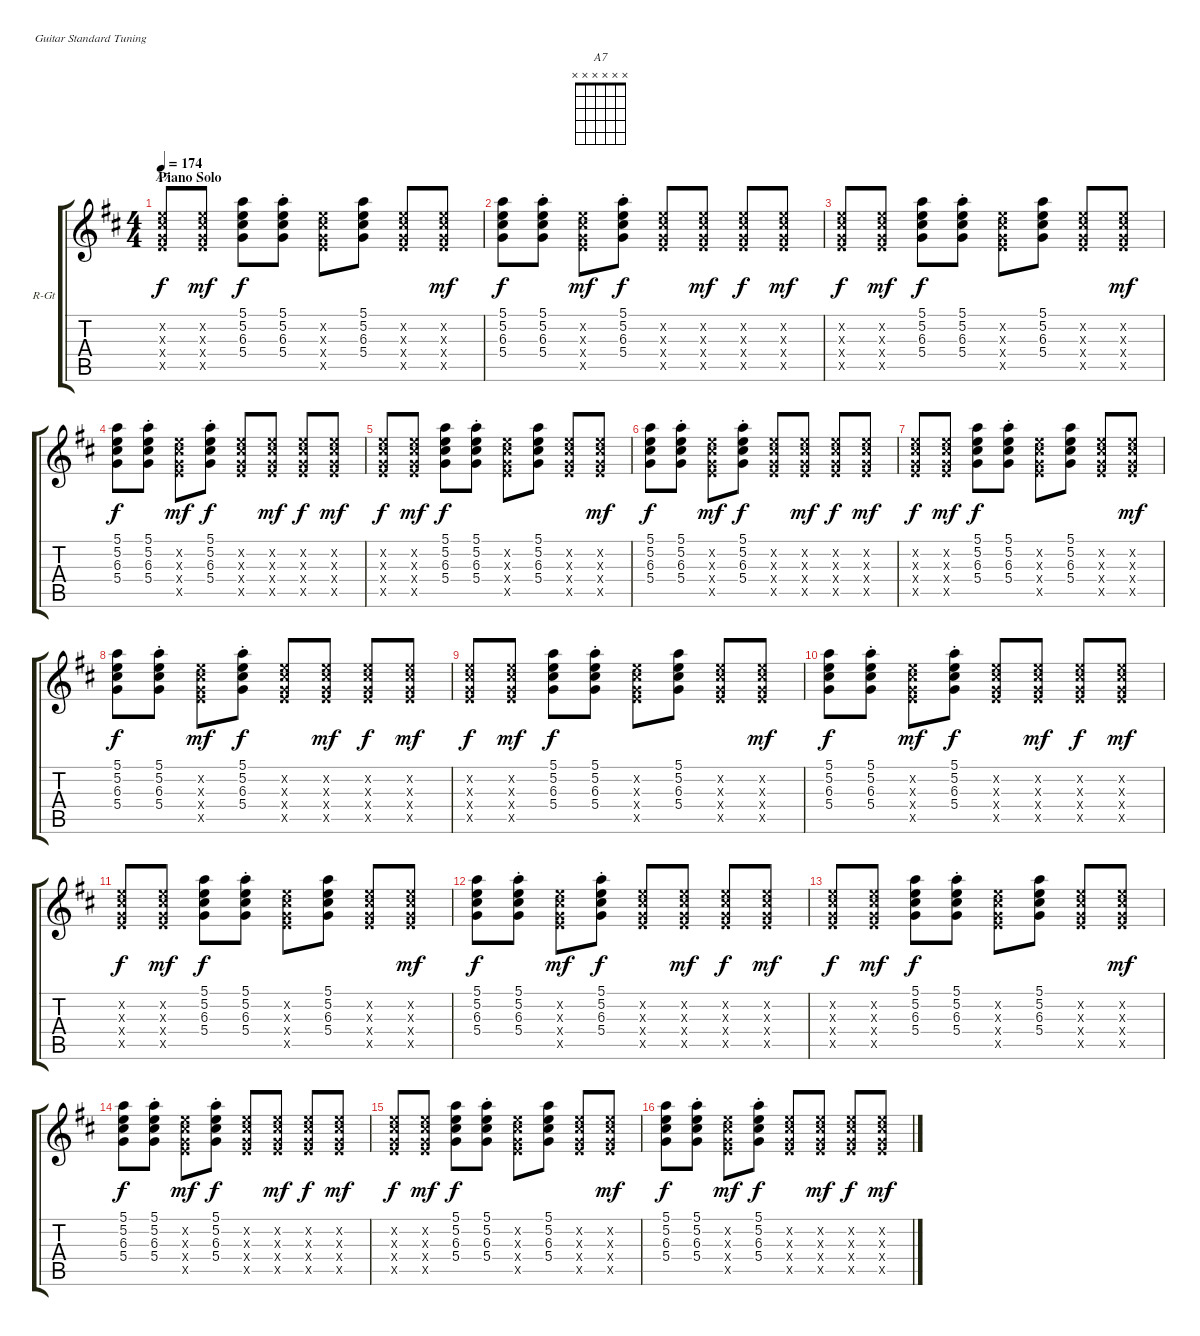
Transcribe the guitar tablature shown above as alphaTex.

\bracketExtendMode groupsimilarinstruments
\firstSystemTrackNameOrientation horizontal
\otherSystemsTrackNameOrientation horizontal
\track ("Rhythm Guitar" "R-Gt") {instrument electricguitarclean}
\staff {score tabs}
\tuning (E4 B3 G3 D3 A2 E2)
\chord ("A7" x x x x x x)
\ts (4 4)
\section ("" "Piano Solo")
\tempo 174
\clef g2
\scale
0.333333
\ks d
(5.2{x} 6.3{x} 5.4{x} 7.5{x}).8{ch "A7" dy f} (5.2{x} 6.3{x} 5.4{x} 7.5{x}).8{dy mf} (5.2 6.3 5.4 5.1).8{dy f} (5.2{st} 6.3{st} 5.4{st} 5.1{st}).8 (5.2{x} 6.3{x} 5.4{x} 7.5{x}).8 (5.2 6.3 5.4 5.1).8 (5.2{x} 6.3{x} 5.4{x} 7.5{x}).8 (5.2{x} 6.3{x} 5.4{x} 7.5{x}).8{dy mf} |
\scale
0.333333 (5.2 6.3 5.4 5.1).8{dy f} (5.2{st} 6.3{st} 5.4{st} 5.1{st}).8 (5.2{x} 6.3{x} 5.4{x} 7.5{x}).8{dy mf} (5.2{st} 6.3{st} 5.4{st} 5.1{st}).8{dy f} (5.2{x} 6.3{x} 5.4{x} 7.5{x}).8 (5.2{x} 6.3{x} 5.4{x} 7.5{x}).8{dy mf} (5.2{x} 6.3{x} 5.4{x} 7.5{x}).8{dy f} (5.2{x} 6.3{x} 5.4{x} 7.5{x}).8{dy mf} |
\scale
0.333333 (5.2{x} 6.3{x} 5.4{x} 7.5{x}).8{dy f} (5.2{x} 6.3{x} 5.4{x} 7.5{x}).8{dy mf} (5.2 6.3 5.4 5.1).8{dy f} (5.2{st} 6.3{st} 5.4{st} 5.1{st}).8 (5.2{x} 6.3{x} 5.4{x} 7.5{x}).8 (5.2 6.3 5.4 5.1).8 (5.2{x} 6.3{x} 5.4{x} 7.5{x}).8 (5.2{x} 6.3{x} 5.4{x} 7.5{x}).8{dy mf} |
\scale
0.333333 (5.2 6.3 5.4 5.1).8{dy f} (5.2{st} 6.3{st} 5.4{st} 5.1{st}).8 (5.2{x} 6.3{x} 5.4{x} 7.5{x}).8{dy mf} (5.2{st} 6.3{st} 5.4{st} 5.1{st}).8{dy f} (5.2{x} 6.3{x} 5.4{x} 7.5{x}).8 (5.2{x} 6.3{x} 5.4{x} 7.5{x}).8{dy mf} (5.2{x} 6.3{x} 5.4{x} 7.5{x}).8{dy f} (5.2{x} 6.3{x} 5.4{x} 7.5{x}).8{dy mf} |
\scale
0.333333 (5.2{x} 6.3{x} 5.4{x} 7.5{x}).8{dy f} (5.2{x} 6.3{x} 5.4{x} 7.5{x}).8{dy mf} (5.2 6.3 5.4 5.1).8{dy f} (5.2{st} 6.3{st} 5.4{st} 5.1{st}).8 (5.2{x} 6.3{x} 5.4{x} 7.5{x}).8 (5.2 6.3 5.4 5.1).8 (5.2{x} 6.3{x} 5.4{x} 7.5{x}).8 (5.2{x} 6.3{x} 5.4{x} 7.5{x}).8{dy mf} |
\scale
0.333333 (5.2 6.3 5.4 5.1).8{dy f} (5.2{st} 6.3{st} 5.4{st} 5.1{st}).8 (5.2{x} 6.3{x} 5.4{x} 7.5{x}).8{dy mf} (5.2{st} 6.3{st} 5.4{st} 5.1{st}).8{dy f} (5.2{x} 6.3{x} 5.4{x} 7.5{x}).8 (5.2{x} 6.3{x} 5.4{x} 7.5{x}).8{dy mf} (5.2{x} 6.3{x} 5.4{x} 7.5{x}).8{dy f} (5.2{x} 6.3{x} 5.4{x} 7.5{x}).8{dy mf} |
\scale
0.333333 (5.2{x} 6.3{x} 5.4{x} 7.5{x}).8{dy f} (5.2{x} 6.3{x} 5.4{x} 7.5{x}).8{dy mf} (5.2 6.3 5.4 5.1).8{dy f} (5.2{st} 6.3{st} 5.4{st} 5.1{st}).8 (5.2{x} 6.3{x} 5.4{x} 7.5{x}).8 (5.2 6.3 5.4 5.1).8 (5.2{x} 6.3{x} 5.4{x} 7.5{x}).8 (5.2{x} 6.3{x} 5.4{x} 7.5{x}).8{dy mf} |
\scale
0.333333 (5.2 6.3 5.4 5.1).8{dy f} (5.2{st} 6.3{st} 5.4{st} 5.1{st}).8 (5.2{x} 6.3{x} 5.4{x} 7.5{x}).8{dy mf} (5.2{st} 6.3{st} 5.4{st} 5.1{st}).8{dy f} (5.2{x} 6.3{x} 5.4{x} 7.5{x}).8 (5.2{x} 6.3{x} 5.4{x} 7.5{x}).8{dy mf} (5.2{x} 6.3{x} 5.4{x} 7.5{x}).8{dy f} (5.2{x} 6.3{x} 5.4{x} 7.5{x}).8{dy mf} |
\scale
0.333333 (5.2{x} 6.3{x} 5.4{x} 7.5{x}).8{dy f} (5.2{x} 6.3{x} 5.4{x} 7.5{x}).8{dy mf} (5.2 6.3 5.4 5.1).8{dy f} (5.2{st} 6.3{st} 5.4{st} 5.1{st}).8 (5.2{x} 6.3{x} 5.4{x} 7.5{x}).8 (5.2 6.3 5.4 5.1).8 (5.2{x} 6.3{x} 5.4{x} 7.5{x}).8 (5.2{x} 6.3{x} 5.4{x} 7.5{x}).8{dy mf} |
\scale
0.333333 (5.2 6.3 5.4 5.1).8{dy f} (5.2{st} 6.3{st} 5.4{st} 5.1{st}).8 (5.2{x} 6.3{x} 5.4{x} 7.5{x}).8{dy mf} (5.2{st} 6.3{st} 5.4{st} 5.1{st}).8{dy f} (5.2{x} 6.3{x} 5.4{x} 7.5{x}).8 (5.2{x} 6.3{x} 5.4{x} 7.5{x}).8{dy mf} (5.2{x} 6.3{x} 5.4{x} 7.5{x}).8{dy f} (5.2{x} 6.3{x} 5.4{x} 7.5{x}).8{dy mf} |
\scale
0.333333 (5.2{x} 6.3{x} 5.4{x} 7.5{x}).8{dy f} (5.2{x} 6.3{x} 5.4{x} 7.5{x}).8{dy mf} (5.2 6.3 5.4 5.1).8{dy f} (5.2{st} 6.3{st} 5.4{st} 5.1{st}).8 (5.2{x} 6.3{x} 5.4{x} 7.5{x}).8 (5.2 6.3 5.4 5.1).8 (5.2{x} 6.3{x} 5.4{x} 7.5{x}).8 (5.2{x} 6.3{x} 5.4{x} 7.5{x}).8{dy mf} |
\scale
0.333333 (5.2 6.3 5.4 5.1).8{dy f} (5.2{st} 6.3{st} 5.4{st} 5.1{st}).8 (5.2{x} 6.3{x} 5.4{x} 7.5{x}).8{dy mf} (5.2{st} 6.3{st} 5.4{st} 5.1{st}).8{dy f} (5.2{x} 6.3{x} 5.4{x} 7.5{x}).8 (5.2{x} 6.3{x} 5.4{x} 7.5{x}).8{dy mf} (5.2{x} 6.3{x} 5.4{x} 7.5{x}).8{dy f} (5.2{x} 6.3{x} 5.4{x} 7.5{x}).8{dy mf} |
\scale
0.333333 (5.2{x} 6.3{x} 5.4{x} 7.5{x}).8{dy f} (5.2{x} 6.3{x} 5.4{x} 7.5{x}).8{dy mf} (5.2 6.3 5.4 5.1).8{dy f} (5.2{st} 6.3{st} 5.4{st} 5.1{st}).8 (5.2{x} 6.3{x} 5.4{x} 7.5{x}).8 (5.2 6.3 5.4 5.1).8 (5.2{x} 6.3{x} 5.4{x} 7.5{x}).8 (5.2{x} 6.3{x} 5.4{x} 7.5{x}).8{dy mf} |
\scale
0.333333 (5.2 6.3 5.4 5.1).8{dy f} (5.2{st} 6.3{st} 5.4{st} 5.1{st}).8 (5.2{x} 6.3{x} 5.4{x} 7.5{x}).8{dy mf} (5.2{st} 6.3{st} 5.4{st} 5.1{st}).8{dy f} (5.2{x} 6.3{x} 5.4{x} 7.5{x}).8 (5.2{x} 6.3{x} 5.4{x} 7.5{x}).8{dy mf} (5.2{x} 6.3{x} 5.4{x} 7.5{x}).8{dy f} (5.2{x} 6.3{x} 5.4{x} 7.5{x}).8{dy mf} |
\scale
0.321285 (5.2{x} 6.3{x} 5.4{x} 7.5{x}).8{dy f} (5.2{x} 6.3{x} 5.4{x} 7.5{x}).8{dy mf} (5.2 6.3 5.4 5.1).8{dy f} (5.2{st} 6.3{st} 5.4{st} 5.1{st}).8 (5.2{x} 6.3{x} 5.4{x} 7.5{x}).8 (5.2 6.3 5.4 5.1).8 (5.2{x} 6.3{x} 5.4{x} 7.5{x}).8 (5.2{x} 6.3{x} 5.4{x} 7.5{x}).8{dy mf} |
\scale
0.321285 (5.2 6.3 5.4 5.1).8{dy f} (5.2{st} 6.3{st} 5.4{st} 5.1{st}).8 (5.2{x} 6.3{x} 5.4{x} 7.5{x}).8{dy mf} (5.2{st} 6.3{st} 5.4{st} 5.1{st}).8{dy f} (5.2{x} 6.3{x} 5.4{x} 7.5{x}).8 (5.2{x} 6.3{x} 5.4{x} 7.5{x}).8{dy mf} (5.2{x} 6.3{x} 5.4{x} 7.5{x}).8{dy f} (5.2{x} 6.3{x} 5.4{x} 7.5{x}).8{dy mf}
